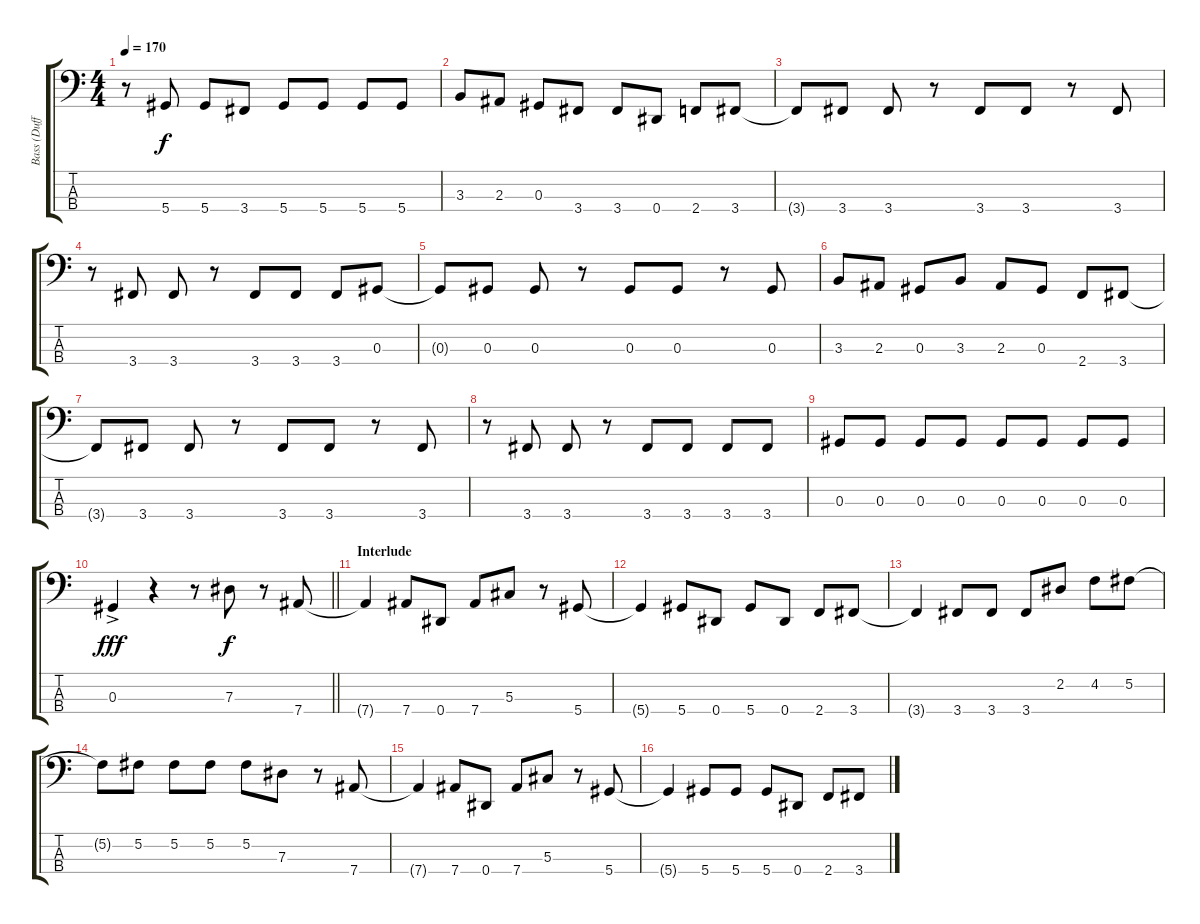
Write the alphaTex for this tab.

\track ("Bass (Duff)" "Bass (Duff") {instrument electricbasspick}
\staff {score tabs}
\tuning (Gb2 Db2 Ab1 Eb1) {hide}
\ts (4 4)
\tempo 170
\clef f4
\ks c
r.8{dy f} 5.4.8 5.4.8 3.4.8 5.4.8 5.4.8 5.4.8 5.4.8 |
3.3.8 2.3.8 0.3.8 3.4.8 3.4.8 0.4.8 2.4.8 3.4.8 |
3.4{t}.8 3.4.8 3.4.8 r.8 3.4.8 3.4.8 r.8 3.4.8 |
r.8 3.4.8 3.4.8 r.8 3.4.8 3.4.8 3.4.8 0.3.8 |
0.3{t}.8 0.3.8 0.3.8 r.8 0.3.8 0.3.8 r.8 0.3.8 |
3.3.8 2.3.8 0.3.8 3.3.8 2.3.8 0.3.8 2.4.8 3.4.8 |
3.4{t}.8 3.4.8 3.4.8 r.8 3.4.8 3.4.8 r.8 3.4.8 |
r.8 3.4.8 3.4.8 r.8 3.4.8 3.4.8 3.4.8 3.4.8 |
0.3.8 0.3.8 0.3.8 0.3.8 0.3.8 0.3.8 0.3.8 0.3.8 |
\barLineRight lightlight
0.3{ac}.4{dy fff} r.4 r.8 7.3.8{dy f} r.8 7.4.8 |
\section ("" "Interlude")
7.4{t}.4 7.4.8 0.4.8 7.4.8 5.3.8 r.8 5.4.8 |
5.4{t}.4 5.4.8 0.4.8 5.4.8 0.4.8 2.4.8 3.4.8 |
3.4{t}.4 3.4.8 3.4.8 3.4.8 2.2.8 4.2.8 5.2.8 |
5.2{t}.8 5.2.8 5.2.8 5.2.8 5.2.8 7.3.8 r.8 7.4.8 |
7.4{t}.4 7.4.8 0.4.8 7.4.8 5.3.8 r.8 5.4.8 |
5.4{t}.4 5.4.8 5.4.8 5.4.8 0.4.8 2.4.8 3.4.8
